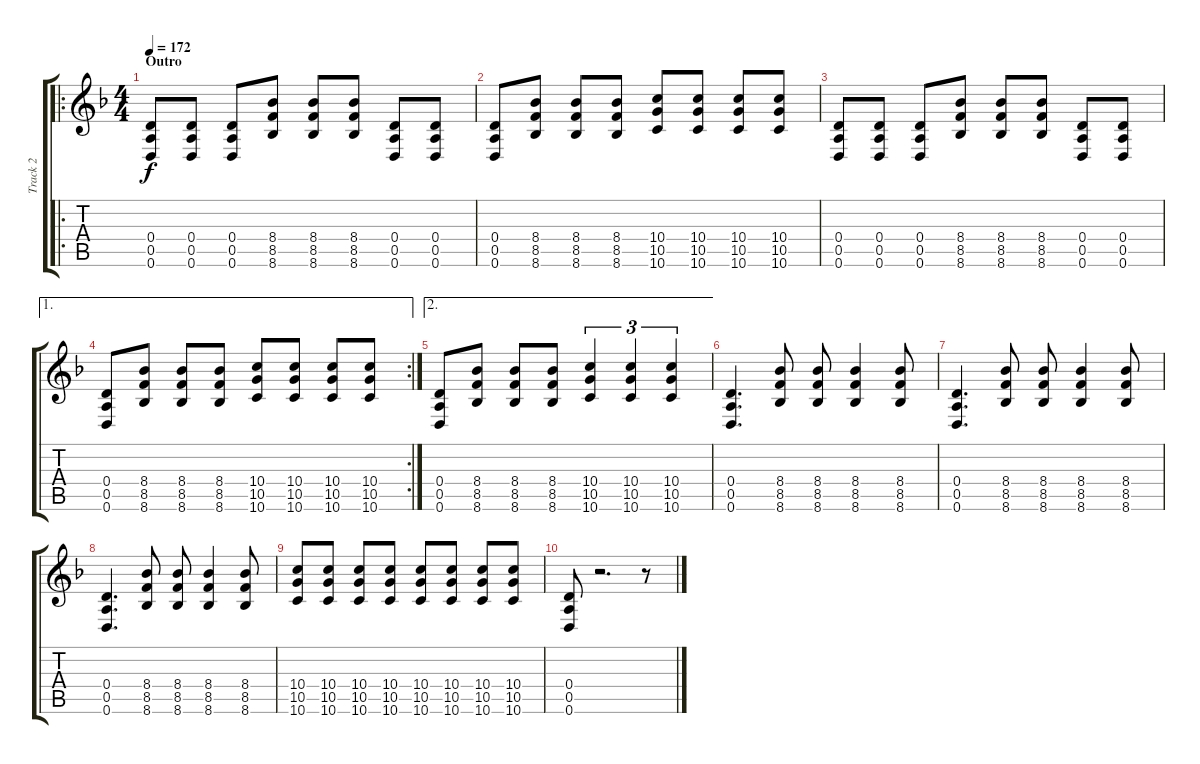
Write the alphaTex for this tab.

\track ("Track 2" "Track 2") {instrument overdrivenguitar}
\staff {score tabs}
\tuning (E4 B3 G3 D3 A2 D2) {hide}
\ro
\ts (4 4)
\section ("" "Outro")
\tempo 172
\clef g2
\ks f
(0.4 0.5 0.6).8{dy f} (0.4 0.5 0.6).8 (0.4 0.5 0.6).8 (8.4 8.5 8.6).8 (8.4 8.5 8.6).8 (8.4 8.5 8.6).8 (0.4 0.5 0.6).8 (0.4 0.5 0.6).8 |
(0.4 0.5 0.6).8 (8.4 8.5 8.6).8 (8.4 8.5 8.6).8 (8.4 8.5 8.6).8 (10.4 10.5 10.6).8 (10.4 10.5 10.6).8 (10.4 10.5 10.6).8 (10.4 10.5 10.6).8 |
(0.4 0.5 0.6).8 (0.4 0.5 0.6).8 (0.4 0.5 0.6).8 (8.4 8.5 8.6).8 (8.4 8.5 8.6).8 (8.4 8.5 8.6).8 (0.4 0.5 0.6).8 (0.4 0.5 0.6).8 |
\ae 1
\rc 2
(0.4 0.5 0.6).8 (8.4 8.5 8.6).8 (8.4 8.5 8.6).8 (8.4 8.5 8.6).8 (10.4 10.5 10.6).8 (10.4 10.5 10.6).8 (10.4 10.5 10.6).8 (10.4 10.5 10.6).8 |
\ae 2
(0.4 0.5 0.6).8 (8.4 8.5 8.6).8 (8.4 8.5 8.6).8 (8.4 8.5 8.6).8 (10.4 10.5 10.6).4{tu (3 2)} (10.4 10.5 10.6).4{tu (3 2)} (10.4 10.5 10.6).4{tu (3 2)} |
(0.4 0.5 0.6).4{d} (8.4 8.5 8.6).8 (8.4 8.5 8.6).8 (8.4 8.5 8.6).4 (8.4 8.5 8.6).8 |
(0.4 0.5 0.6).4{d} (8.4 8.5 8.6).8 (8.4 8.5 8.6).8 (8.4 8.5 8.6).4 (8.4 8.5 8.6).8 |
(0.4 0.5 0.6).4{d} (8.4 8.5 8.6).8 (8.4 8.5 8.6).8 (8.4 8.5 8.6).4 (8.4 8.5 8.6).8 |
(10.4 10.5 10.6).8 (10.4 10.5 10.6).8 (10.4 10.5 10.6).8 (10.4 10.5 10.6).8 (10.4 10.5 10.6).8 (10.4 10.5 10.6).8 (10.4 10.5 10.6).8 (10.4 10.5 10.6).8 |
(0.4 0.5 0.6).8 r.2{d} r.8
